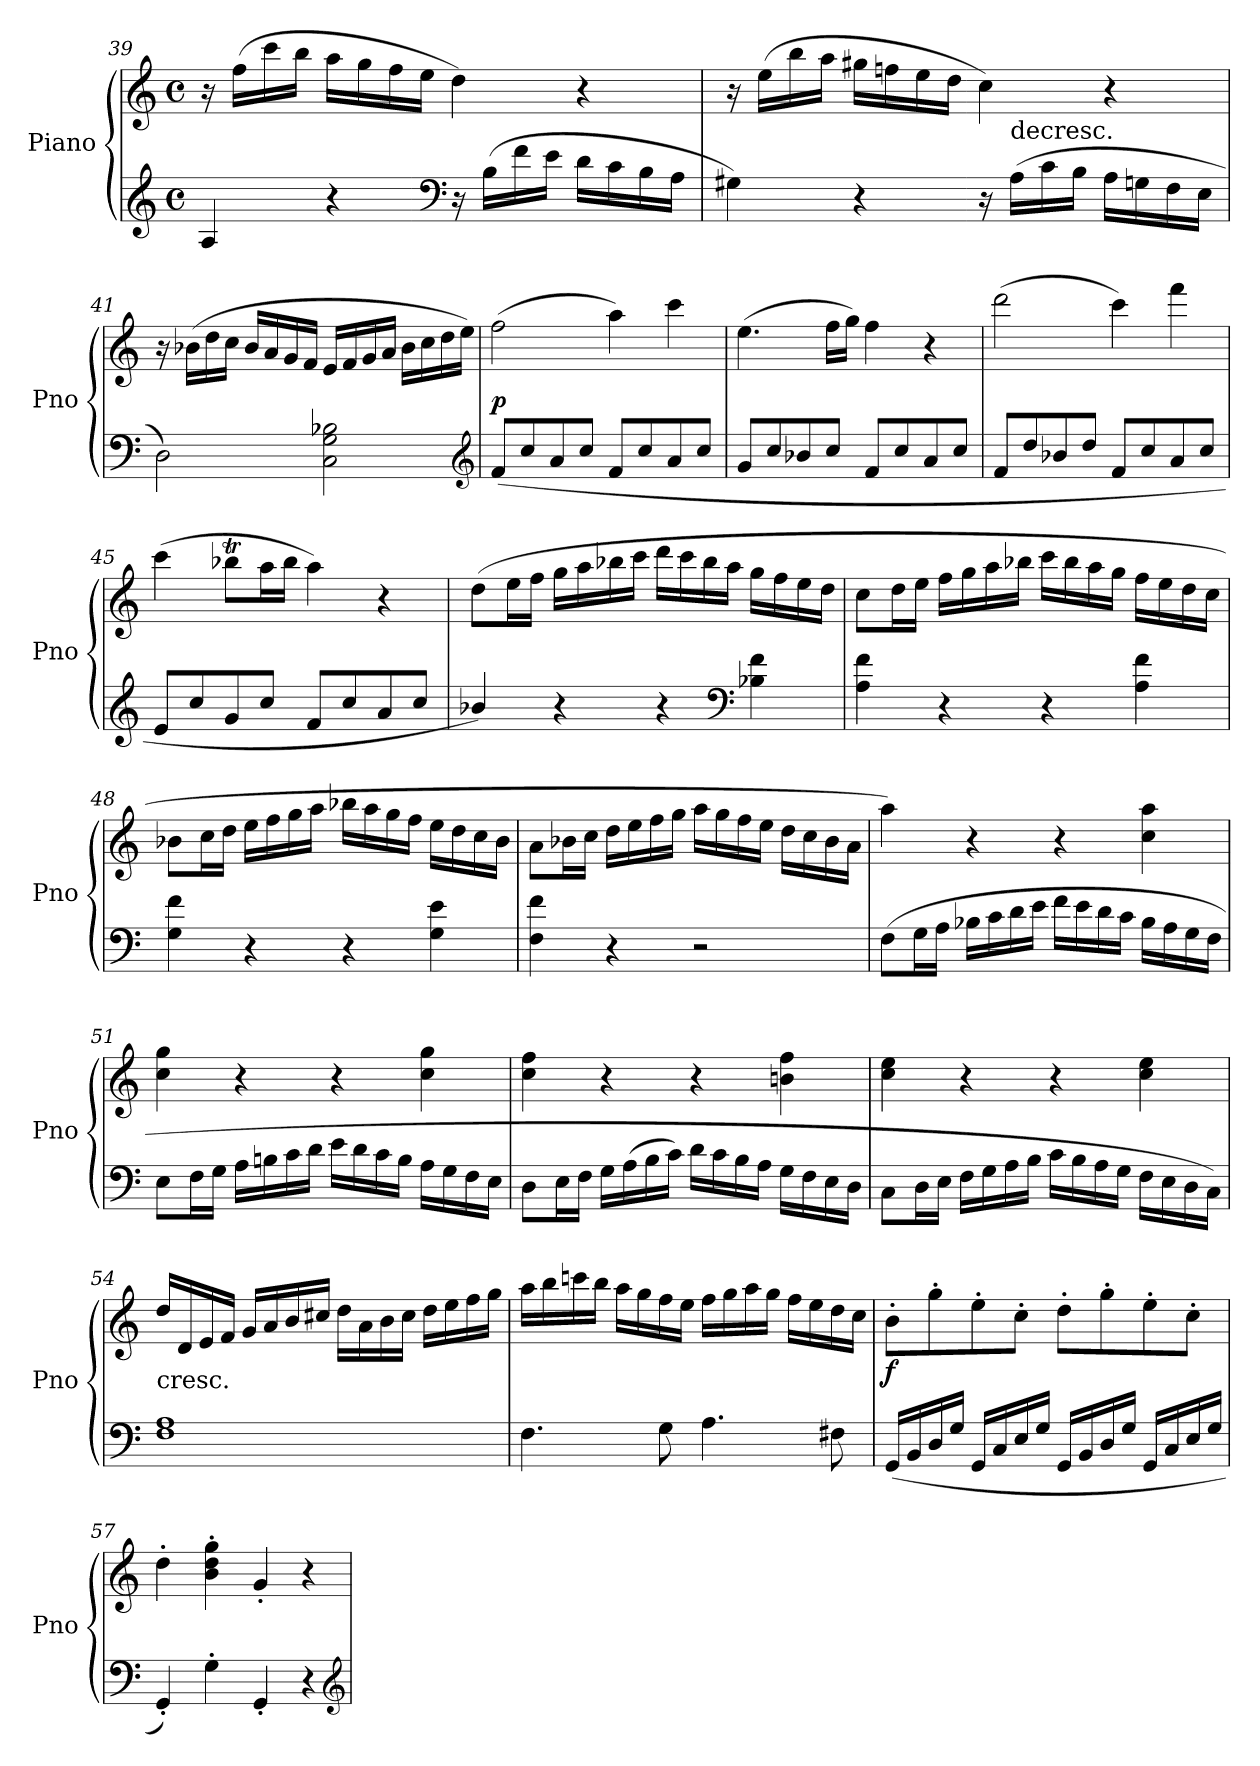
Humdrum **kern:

**kern	**kern	**dynam
*part1	*part1	*part1
*staff2	*staff1	*staff1/2
*I"Piano	*	*
*I'Pno	*	*
*clefG2	*clefG2	*
*k[]	*k[]	*
*C:	*C:	*
*M4/4	*M4/4	*
*met(c)	*met(c)	*
=39	=39	=39
4A	16r	.
.	(16ffLL	.
.	16ccc	.
.	16bbJJ	.
4r	16aaLL	.
.	16gg	.
.	16ff	.
.	16eeJJ	.
*clefF4	*	*
16r	4dd)	.
(16BLL	.	.
16f	.	.
16eJJ	.	.
16dLL	4r	.
16c	.	.
16B	.	.
16AJJ	.	.
=40	=40	=40
*	*^	*
4G#X)	16r	2ryy	.
.	(16eeLL	.	.
.	16bb	.	.
.	16aaJJ	.	.
4r	16gg#XLL	.	.
.	16ffn	.	.
.	16ee	.	.
.	16ddJJ	.	.
16r	4cc)	16ryy	.
!	!	!LO:TX:c:t=decresc.	!
(16ALL	.	4..ryy	.
16c	.	.	.
16BJJ	.	.	.
16ALL	4r	.	.
16Gn	.	.	.
16F	.	.	.
16EJJ	.	.	.
*	*v	*v	*
=41	=41	=41
2D)	16r	.
.	(16b-XLL	.
.	16dd	.
.	16ccJJ	.
.	16b-LL	.
.	16a	.
.	16g	.
.	16fJJ	.
2C 2G 2B-X	16eLL	.
.	16f	.
.	16g	.
.	16aJJ	.
.	16b-LL	.
.	16cc	.
.	16dd	.
.	16eeJJ)	.
*clefG2	*	*
=42	=42	=42
(8fL	(2ff	p
8cc	.	.
8a	.	.
8ccJ	.	.
8fL	4aa)	.
8cc	.	.
8a	4ccc	.
8ccJ	.	.
=43	=43	=43
8gL	(4.ee	.
8cc	.	.
8b-X	.	.
8ccJ	16ffLL	.
.	16ggJJ)	.
8fL	4ff	.
8cc	.	.
8a	4r	.
8ccJ	.	.
=44	=44	=44
8fL	(2ddd	.
8dd	.	.
8b-X	.	.
8ddJ	.	.
8fL	4ccc)	.
8cc	.	.
8a	4fff	.
8ccJ	.	.
=45	=45	=45
8eL	(4ccc	.
8cc	.	.
8g	8bb-XTL	.
8ccJ	16aaL	.
.	16bb-JJ	.
8fL	4aa)	.
8cc	.	.
8a	4r	.
8ccJ	.	.
=46	=46	=46
4b-X/)	(8ddL	.
.	16eeL	.
.	16ffJJ	.
4r	16ggLL	.
.	16aa	.
.	16bb-X	.
.	16cccJJ	.
4r	16dddLL	.
.	16ccc	.
.	16bb-	.
.	16aaJJ	.
*clefF4	*	*
4B-X 4f	16ggLL	.
.	16ff	.
.	16ee	.
.	16ddJJ	.
=47	=47	=47
4A 4f	8ccL	.
.	16ddL	.
.	16eeJJ	.
4r	16ffLL	.
.	16gg	.
.	16aa	.
.	16bb-XJJ	.
4r	16cccLL	.
.	16bb-	.
.	16aa	.
.	16ggJJ	.
4A 4f	16ffLL	.
.	16ee	.
.	16dd	.
.	16ccJJ	.
=48	=48	=48
4G 4f	8b-XL	.
.	16ccL	.
.	16ddJJ	.
4r	16eeLL	.
.	16ff	.
.	16gg	.
.	16aaJJ	.
4r	16bb-XLL	.
.	16aa	.
.	16gg	.
.	16ffJJ	.
4G 4e	16eeLL	.
.	16dd	.
.	16cc	.
.	16b-JJ	.
=49	=49	=49
4F 4f	8aL	.
.	16b-XL	.
.	16ccJJ	.
4r	16ddLL	.
.	16ee	.
.	16ff	.
.	16ggJJ	.
2r	16aaLL	.
.	16gg	.
.	16ff	.
.	16eeJJ	.
.	16ddLL	.
.	16cc	.
.	16b-	.
.	16aJJ	.
=50	=50	=50
(8FL	4aa)	.
16GL	.	.
16AJJ	.	.
16B-XLL	4r	.
16c	.	.
16d	.	.
16eJJ	.	.
16fLL	4r	.
16e	.	.
16d	.	.
16cJJ	.	.
16B-LL	4cc 4aa	.
16A	.	.
16G	.	.
16FJJ	.	.
=51	=51	=51
8EL	4cc 4gg	.
16FL	.	.
16GJJ	.	.
16ALL	4r	.
16Bn	.	.
16c	.	.
16dJJ	.	.
16eLL	4r	.
16d	.	.
16c	.	.
16BJJ	.	.
16ALL	4cc 4gg	.
16G	.	.
16F	.	.
16EJJ	.	.
=52	=52	=52
8DL	4cc 4ff	.
16EL	.	.
16FJJ	.	.
16GLL	4r	.
(16A	.	.
16B	.	.
16cJJ)	.	.
16dLL	4r	.
16c	.	.
16B	.	.
16AJJ	.	.
16GLL	4bn 4ff	.
16F	.	.
16E	.	.
16DJJ	.	.
=53	=53	=53
8CL	4cc 4ee	.
16DL	.	.
16EJJ	.	.
16FLL	4r	.
16G	.	.
16A	.	.
16BJJ	.	.
16cLL	4r	.
16B	.	.
16A	.	.
16GJJ	.	.
16FLL	4cc 4ee	.
16E	.	.
16D	.	.
16CJJ)	.	.
=54	=54	=54
!	!LO:TX:c:t=cresc.	!
1F 1A	16ddLL	.
.	16d	.
.	16e	.
.	16fJJ	.
.	16gLL	.
.	16a	.
.	16b	.
.	16cc#XJJ	.
.	16ddLL	.
.	16a	.
.	16b	.
.	16cc#JJ	.
.	16ddLL	.
.	16ee	.
.	16ff	.
.	16ggJJ	.
=55	=55	=55
4.F	16aaLL	.
.	16bb	.
.	16cccn	.
.	16bbJJ	.
.	16aaLL	.
.	16gg	.
8G	16ff	.
.	16eeJJ	.
4.A	16ffLL	.
.	16gg	.
.	16aa	.
.	16ggJJ	.
.	16ffLL	.
.	16ee	.
8F#X	16dd	.
.	16ccJJ	.
=56	=56	=56
(16GGLL	8b'L	f
16BB	.	.
16D	8gg'	.
16GJJ	.	.
16GGLL	8ee'	.
16C	.	.
16E	8cc'J	.
16GJJ	.	.
16GGLL	8dd'L	.
16BB	.	.
16D	8gg'	.
16GJJ	.	.
16GGLL	8ee'	.
16C	.	.
16E	8cc'J	.
16GJJ	.	.
=57	=57	=57
4GG')	4dd'	.
4G'	4b' 4dd' 4gg'	.
4GG'	4g'	.
4r	4r	.
*clefG2	*	*
=	=	=
*-	*-	*-
